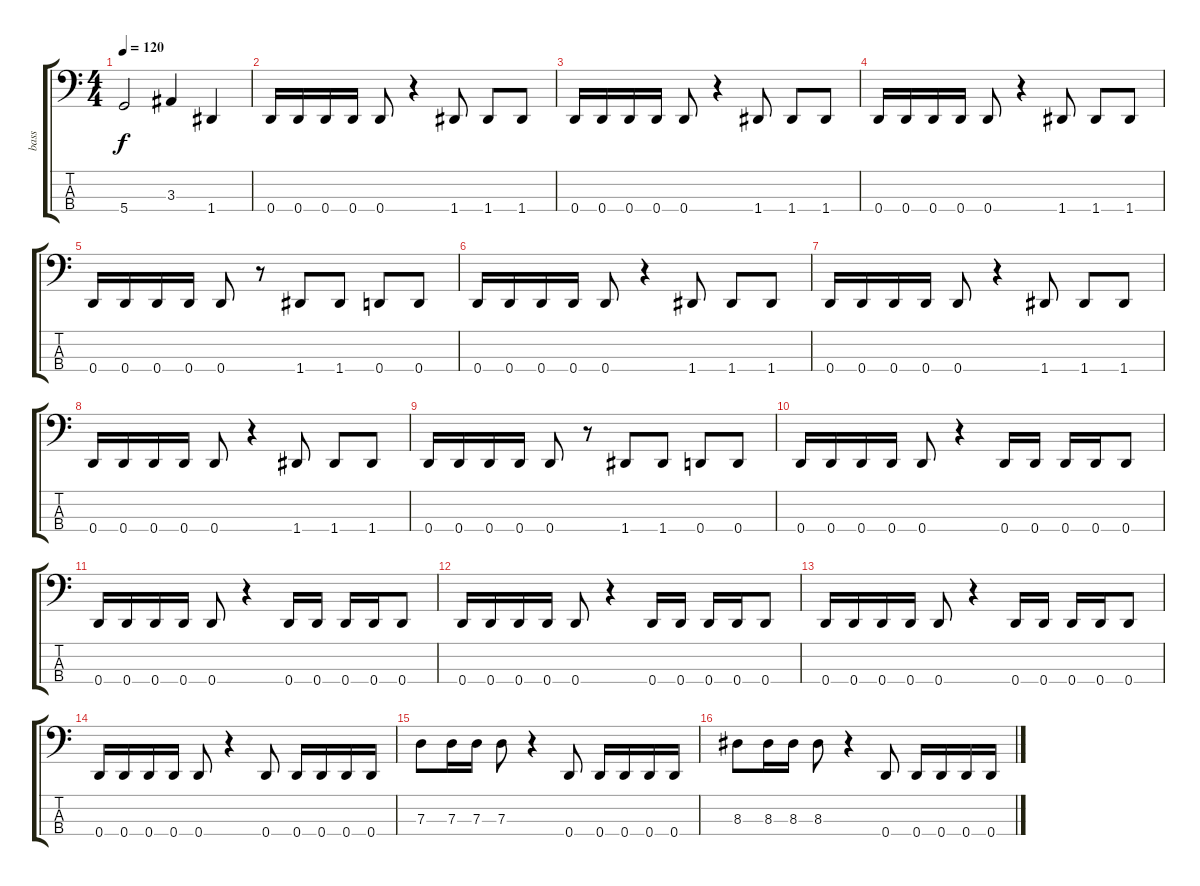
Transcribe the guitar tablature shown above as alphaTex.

\track ("bass" "bass") {instrument electricbasspick}
\staff {score tabs}
\tuning (F2 C2 G1 D1) {hide}
\ts (4 4)
\tempo 120
\clef f4
\ks c
5.4.2{dy f} 3.3.4 1.4.4 |
0.4.16 0.4.16 0.4.16 0.4.16 0.4.8 r.4 1.4.8 1.4.8 1.4.8 |
0.4.16 0.4.16 0.4.16 0.4.16 0.4.8 r.4 1.4.8 1.4.8 1.4.8 |
0.4.16 0.4.16 0.4.16 0.4.16 0.4.8 r.4 1.4.8 1.4.8 1.4.8 |
0.4.16 0.4.16 0.4.16 0.4.16 0.4.8 r.8 1.4.8 1.4.8 0.4.8 0.4.8 |
0.4.16 0.4.16 0.4.16 0.4.16 0.4.8 r.4 1.4.8 1.4.8 1.4.8 |
0.4.16 0.4.16 0.4.16 0.4.16 0.4.8 r.4 1.4.8 1.4.8 1.4.8 |
0.4.16 0.4.16 0.4.16 0.4.16 0.4.8 r.4 1.4.8 1.4.8 1.4.8 |
0.4.16 0.4.16 0.4.16 0.4.16 0.4.8 r.8 1.4.8 1.4.8 0.4.8 0.4.8 |
0.4.16 0.4.16 0.4.16 0.4.16 0.4.8 r.4 0.4.16 0.4.16 0.4.16 0.4.16 0.4.8 |
0.4.16 0.4.16 0.4.16 0.4.16 0.4.8 r.4 0.4.16 0.4.16 0.4.16 0.4.16 0.4.8 |
0.4.16 0.4.16 0.4.16 0.4.16 0.4.8 r.4 0.4.16 0.4.16 0.4.16 0.4.16 0.4.8 |
0.4.16 0.4.16 0.4.16 0.4.16 0.4.8 r.4 0.4.16 0.4.16 0.4.16 0.4.16 0.4.8 |
0.4.16 0.4.16 0.4.16 0.4.16 0.4.8 r.4 0.4.8 0.4.16 0.4.16 0.4.16 0.4.16 |
7.3.8 7.3.16 7.3.16 7.3.8 r.4 0.4.8 0.4.16 0.4.16 0.4.16 0.4.16 |
8.3.8 8.3.16 8.3.16 8.3.8 r.4 0.4.8 0.4.16 0.4.16 0.4.16 0.4.16
